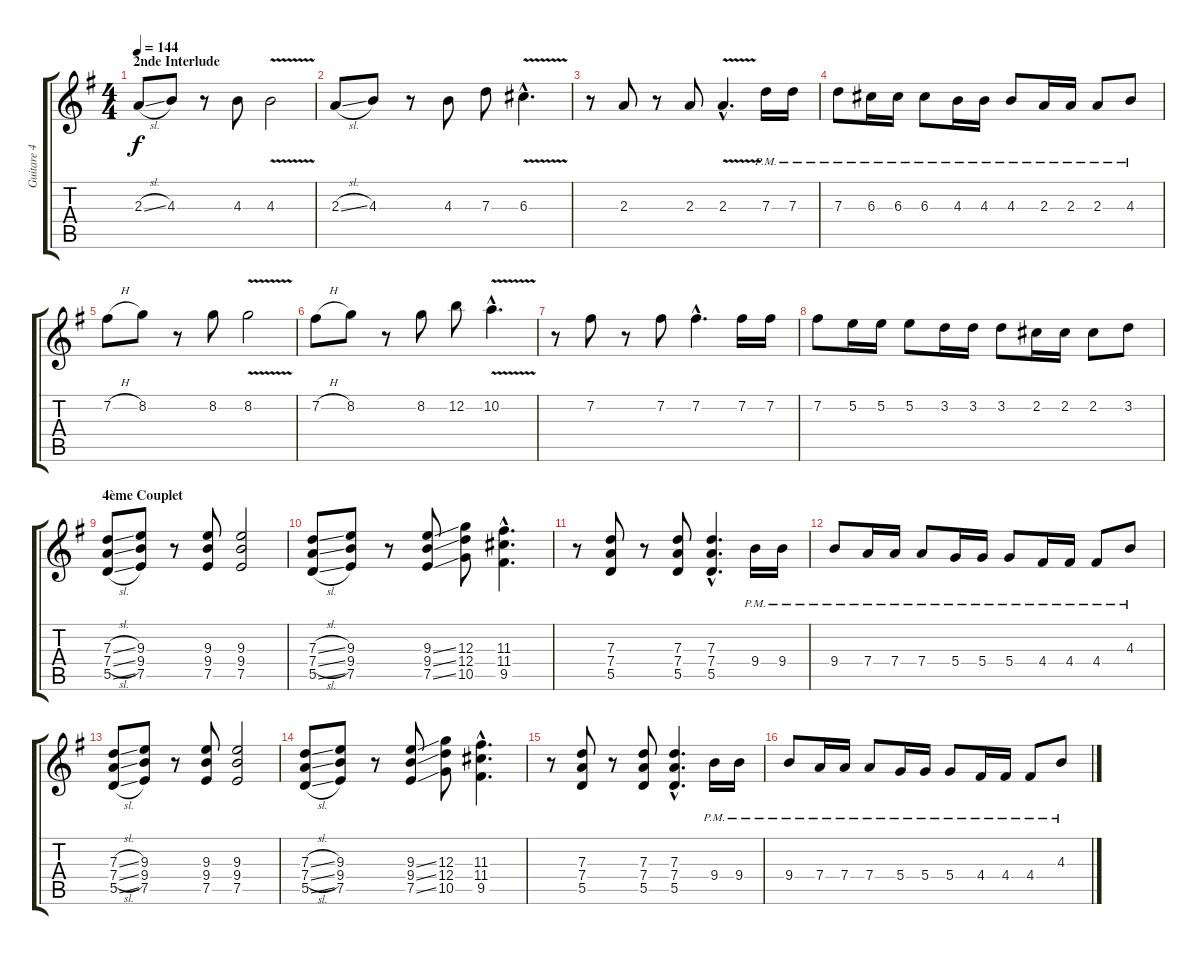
\track ("Guitare 4" "Guitare 4") {instrument distortionguitar}
\staff {score tabs}
\tuning (E4 B3 G3 D3 A2 E2) {hide}
\ts (4 4)
\section ("" "2nde Interlude")
\tempo 144
\clef g2
\ks g
2.3{sl}.8{dy f volume 12} 4.3.8 r.8 4.3.8 4.3{v}.2 |
2.3{sl}.8 4.3.8 r.8 4.3.8 7.3.8 6.3{v hac}.4{d} |
r.8 2.3.8 r.8 2.3.8 2.3{v hac}.4{d} 7.3{pm}.16 7.3{pm}.16 |
7.3{pm}.8 6.3{pm}.16 6.3{pm}.16 6.3{pm}.8 4.3{pm}.16 4.3{pm}.16 4.3{pm}.8 2.3{pm}.16 2.3{pm}.16 2.3{pm}.8 4.3{pm}.8 |
7.2{h}.8 8.2.8 r.8 8.2.8 8.2{v}.2 |
7.2{h}.8 8.2.8 r.8 8.2.8 12.2.8 10.2{v hac}.4{d} |
r.8 7.2.8 r.8 7.2.8 7.2{hac}.4{d} 7.2.16 7.2.16 |
7.2.8 5.2.16 5.2.16 5.2.8 3.2.16 3.2.16 3.2.8 2.2.16 2.2.16 2.2.8 3.2.8 |
\section ("" "4ème Couplet")
(7.3{sl} 7.4{sl} 5.5{sl}).8{volume 15} (9.3 9.4 7.5).8 r.8 (9.3 9.4 7.5).8 (9.3 9.4 7.5).2 |
(7.3{sl} 7.4{sl} 5.5{sl}).8 (9.3 9.4 7.5).8 r.8 (9.3{ss} 9.4{ss} 7.5{ss}).8 (12.3 12.4 10.5).8 (11.3{hac} 11.4{hac} 9.5{hac}).4{d} |
r.8 (7.3 7.4 5.5).8 r.8 (7.3 7.4 5.5).8 (7.3{hac} 7.4{hac} 5.5{hac}).4{d} 9.4{pm}.16 9.4{pm}.16 |
9.4{pm}.8 7.4{pm}.16 7.4{pm}.16 7.4{pm}.8 5.4{pm}.16 5.4{pm}.16 5.4{pm}.8 4.4{pm}.16 4.4{pm}.16 4.4{pm}.8 4.3{pm}.8 |
(7.3{sl} 7.4{sl} 5.5{sl}).8 (9.3 9.4 7.5).8 r.8 (9.3 9.4 7.5).8 (9.3 9.4 7.5).2 |
(7.3{sl} 7.4{sl} 5.5{sl}).8 (9.3 9.4 7.5).8 r.8 (9.3{ss} 9.4{ss} 7.5{ss}).8 (12.3 12.4 10.5).8 (11.3{hac} 11.4{hac} 9.5{hac}).4{d} |
r.8 (7.3 7.4 5.5).8 r.8 (7.3 7.4 5.5).8 (7.3{hac} 7.4{hac} 5.5{hac}).4{d} 9.4{pm}.16 9.4{pm}.16 |
9.4{pm}.8 7.4{pm}.16 7.4{pm}.16 7.4{pm}.8 5.4{pm}.16 5.4{pm}.16 5.4{pm}.8 4.4{pm}.16 4.4{pm}.16 4.4{pm}.8 4.3{pm}.8
